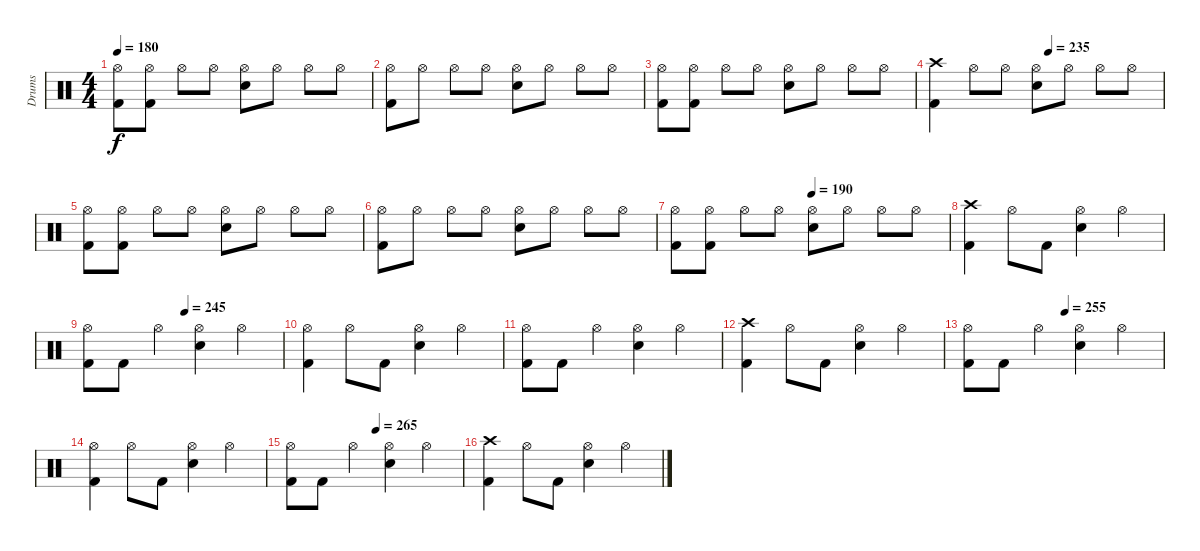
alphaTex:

\track ("Drums" "Drums") {instrument percussion}
\staff {score}
\articulation defaults
\ts (4 4)
\tempo 180
\clef neutral
\ks c
("Kick (hit) 2" "Hi-Hat (open)").8{dy f} ("Kick (hit) 2" "Hi-Hat (open)").8 "Hi-Hat (open)".8 "Hi-Hat (open)".8 ("Electric Snare (hit)" "Hi-Hat (open)").8 "Hi-Hat (open)".8 "Hi-Hat (open)".8 "Hi-Hat (open)".8 |
("Kick (hit) 2" "Hi-Hat (open)").8 "Hi-Hat (open)".8 "Hi-Hat (open)".8 "Hi-Hat (open)".8 ("Electric Snare (hit)" "Hi-Hat (open)").8 "Hi-Hat (open)".8 "Hi-Hat (open)".8 "Hi-Hat (open)".8 |
("Kick (hit) 2" "Hi-Hat (open)").8 ("Kick (hit) 2" "Hi-Hat (open)").8 "Hi-Hat (open)".8 "Hi-Hat (open)".8 ("Electric Snare (hit)" "Hi-Hat (open)").8 "Hi-Hat (open)".8 "Hi-Hat (open)".8 "Hi-Hat (open)".8 |
\tempo (235 0.5)
("Kick (hit) 2" "Crash high (hit)").4 "Hi-Hat (open)".8 "Hi-Hat (open)".8 ("Electric Snare (hit)" "Hi-Hat (open)").8 "Hi-Hat (open)".8 "Hi-Hat (open)".8 "Hi-Hat (open)".8 |
("Kick (hit) 2" "Hi-Hat (open)").8 ("Kick (hit) 2" "Hi-Hat (open)").8 "Hi-Hat (open)".8 "Hi-Hat (open)".8 ("Electric Snare (hit)" "Hi-Hat (open)").8 "Hi-Hat (open)".8 "Hi-Hat (open)".8 "Hi-Hat (open)".8 |
("Kick (hit) 2" "Hi-Hat (open)").8 "Hi-Hat (open)".8 "Hi-Hat (open)".8 "Hi-Hat (open)".8 ("Electric Snare (hit)" "Hi-Hat (open)").8 "Hi-Hat (open)".8 "Hi-Hat (open)".8 "Hi-Hat (open)".8 |
\tempo (190 0.5)
("Kick (hit) 2" "Hi-Hat (open)").8 ("Kick (hit) 2" "Hi-Hat (open)").8 "Hi-Hat (open)".8 "Hi-Hat (open)".8 ("Electric Snare (hit)" "Hi-Hat (open)").8 "Hi-Hat (open)".8 "Hi-Hat (open)".8 "Hi-Hat (open)".8 |
("Kick (hit) 2" "Crash high (hit)").4 "Hi-Hat (open)".8 "Kick (hit) 2".8 ("Electric Snare (hit)" "Hi-Hat (open)").4 "Hi-Hat (open)".4 |
\tempo (245 0.5)
("Kick (hit) 2" "Hi-Hat (open)").8 "Kick (hit) 2".8 "Hi-Hat (open)".4 ("Electric Snare (hit)" "Hi-Hat (open)").4 "Hi-Hat (open)".4 |
("Kick (hit) 2" "Hi-Hat (open)").4 "Hi-Hat (open)".8 "Kick (hit) 2".8 ("Electric Snare (hit)" "Hi-Hat (open)").4 "Hi-Hat (open)".4 |
("Kick (hit) 2" "Hi-Hat (open)").8 "Kick (hit) 2".8 "Hi-Hat (open)".4 ("Electric Snare (hit)" "Hi-Hat (open)").4 "Hi-Hat (open)".4 |
("Kick (hit) 2" "Crash high (hit)").4 "Hi-Hat (open)".8 "Kick (hit) 2".8 ("Electric Snare (hit)" "Hi-Hat (open)").4 "Hi-Hat (open)".4 |
\tempo (255 0.5)
("Kick (hit) 2" "Hi-Hat (open)").8 "Kick (hit) 2".8 "Hi-Hat (open)".4 ("Electric Snare (hit)" "Hi-Hat (open)").4 "Hi-Hat (open)".4 |
("Kick (hit) 2" "Hi-Hat (open)").4 "Hi-Hat (open)".8 "Kick (hit) 2".8 ("Electric Snare (hit)" "Hi-Hat (open)").4 "Hi-Hat (open)".4 |
\tempo (265 0.5)
("Kick (hit) 2" "Hi-Hat (open)").8 "Kick (hit) 2".8 "Hi-Hat (open)".4 ("Electric Snare (hit)" "Hi-Hat (open)").4 "Hi-Hat (open)".4 |
("Kick (hit) 2" "Crash high (hit)").4 "Hi-Hat (open)".8 "Kick (hit) 2".8 ("Electric Snare (hit)" "Hi-Hat (open)").4 "Hi-Hat (open)".4
